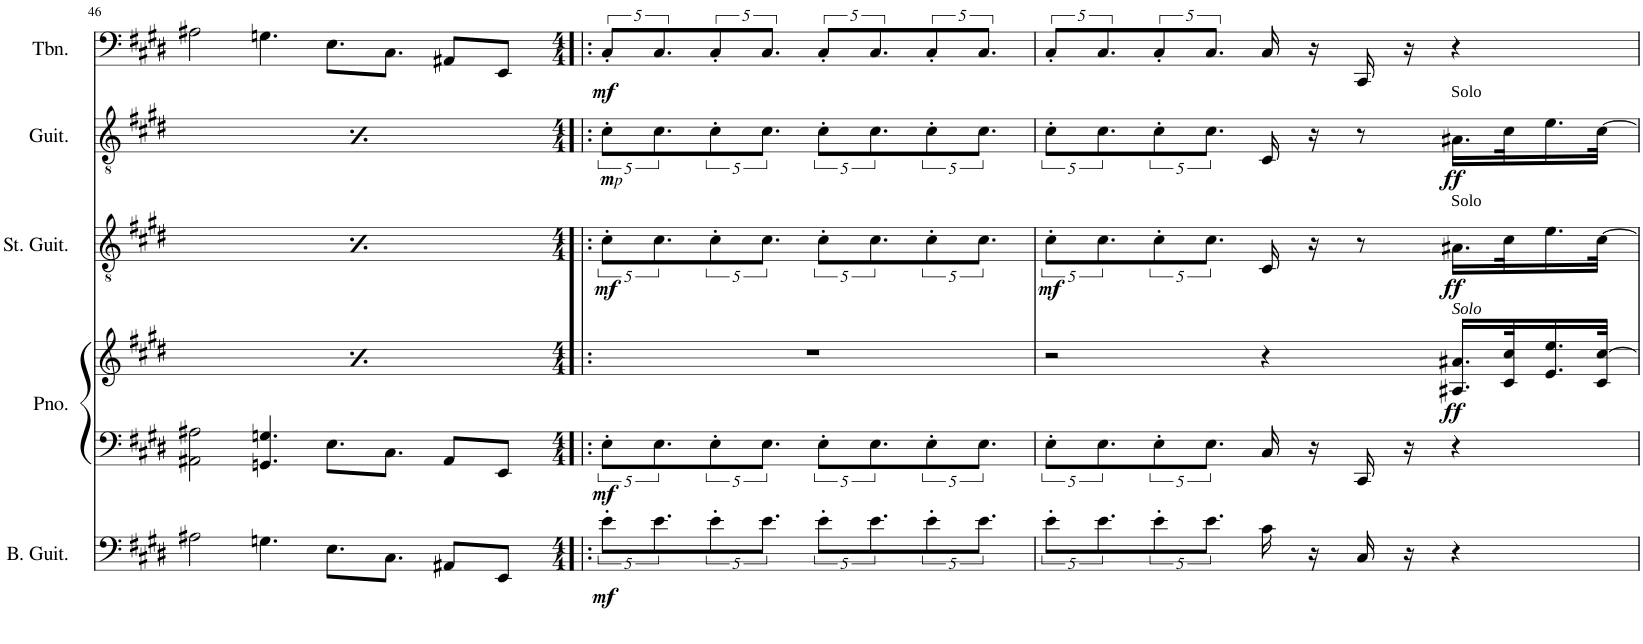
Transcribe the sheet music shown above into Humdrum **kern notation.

**kern	**dynam	**kern	**kern	**dynam	**kern	**dynam	**kern	**dynam	**kern	**dynam
*part5	*part5	*part4	*part4	*part4	*part3	*part3	*part2	*part2	*part1	*part1
*staff6	*staff6	*staff5	*staff4	*staff4/5	*staff3	*staff3	*staff2	*staff2	*staff1	*staff1
*I"Bass Guitar	*	*I"Piano	*	*	*I"Stunt Guitar	*	*I"Guitar	*	*I"Trombone	*
*I'B. Guit.	*	*I'Pno.	*	*	*I'St. Guit.	*	*I'Guit.	*	*I'Tbn.	*
!!LO:PB:g=z
*clefF4	*	*clefF4	*clefG2	*	*clefGv2	*	*clefGv2	*	*clefF4	*
*Trd7c12	*	*	*	*	*	*	*	*	*	*
*k[f#c#g#d#]	*	*k[f#c#g#d#]	*k[f#c#g#d#]	*	*k[f#c#g#d#]	*	*k[f#c#g#d#]	*	*k[f#c#g#d#]	*
*M12/8	*	*M12/8	*M12/8	*	*M12/8	*	*M12/8	*	*M12/8	*
=46	=46	=46	=46	=46	=46	=46	=46	=46	=46	=46
!	!	!	!	!	!	!	!LO:TX:a:t=6p	!	!	!
2A#X\	.	2AA#X\ 2A#X\	2r	.	16e\LL	.	16e^\LL	.	2A#X\	.
.	.	.	.	.	16d#\	.	16d#\	.	.	.
.	.	.	.	.	16c#\	.	16c#\	.	.	.
.	.	.	.	.	16B\JJ	.	16B\JJ	.	.	.
.	.	.	.	.	16A/LL	.	16A/LL	.	.	.
.	.	.	.	.	16c#/J	.	16c#/J	.	.	.
.	.	.	.	.	8G#/J	.	8G#^/J	.	.	.
4.Gn\	.	4.GGn/ 4.Gn/	16ee\LL	.	1r	.	1r	.	4.Gn\	.
.	.	.	16dd#\	.	.	.	.	.	.	.
.	.	.	16cc#\	.	.	.	.	.	.	.
.	.	.	16b\	.	.	.	.	.	.	.
.	.	.	16a\	.	.	.	.	.	.	.
.	.	.	16cc#\JJ	.	.	.	.	.	.	.
8.E\L	.	8.E\L	16g#/LL	.	.	.	.	.	8.E\L	.
.	.	.	16a/	.	.	.	.	.	.	.
.	.	.	16cc#/	.	.	.	.	.	.	.
8.C#\J	.	8.C#\J	16g#/	.	.	.	.	.	8.C#\J	.
.	.	.	16a/	.	.	.	.	.	.	.
.	.	.	16cc#/	.	.	.	.	.	.	.
*	*	*	*Xbrackettup	*	*	*	*	*	*	*
8AA#X/L	.	8AA#/L	24g#/	.	.	.	.	.	8AA#X/L	.
.	.	.	24a/	.	.	.	.	.	.	.
.	.	.	24cc#/	.	.	.	.	.	.	.
8EE/J	.	8EE/J	24g#/	.	.	.	.	.	8EE/J	.
.	.	.	24a/	.	.	.	.	.	.	.
.	.	.	24cc#/JJ	.	.	.	.	.	.	.
=47!|:	=47!|:	=47!|:	=47!|:	=47!|:	=47!|:	=47!|:	=47!|:	=47!|:	=47!|:	=47!|:
*M4/4	*	*M4/4	*M4/4	*	*M4/4	*	*M4/4	*	*M4/4	*
!	!LO:DY:b	!	!	!LO:DY:b=2	!	!LO:DY:b	!	!LO:DY:b	!	!
!	!	!	!	!	!	!	!	!LO:DY:n=1:b	!	!LO:DY:b
10e'\L	mf	10E'\L	1r	mf	10c#'\L	mf	10c#'\L	other-dynamics other-dynamics	10C#'/L	mf
10.e\	.	10.E\	.	.	10.c#\	.	10.c#\	.	10.C#/	.
10e'\	.	10E'\	.	.	10c#'\	.	10c#'\	.	10C#'/	.
10.e\J	.	10.E\J	.	.	10.c#\J	.	10.c#\J	.	10.C#/J	.
10e'\L	.	10E'\L	.	.	10c#'\L	.	10c#'\L	.	10C#'/L	.
10.e\	.	10.E\	.	.	10.c#\	.	10.c#\	.	10.C#/	.
10e'\	.	10E'\	.	.	10c#'\	.	10c#'\	.	10C#'/	.
10.e\J	.	10.E\J	.	.	10.c#\J	.	10.c#\J	.	10.C#/J	.
=48	=48	=48	=48	=48	=48	=48	=48	=48	=48	=48
!	!	!	!	!	!	!LO:DY:b	!	!	!	!
10e'\L	.	10E'\L	2r	.	10c#'\L	mf	10c#'\L	.	10C#'/L	.
10.e\	.	10.E\	.	.	10.c#\	.	10.c#\	.	10.C#/	.
10e'\	.	10E'\	.	.	10c#'\	.	10c#'\	.	10C#'/	.
10.e\J	.	10.E\J	.	.	10.c#\J	.	10.c#\J	.	10.C#/J	.
16c#\	.	16C#/	4r	.	16C#/	.	16C#/	.	16C#/	.
16r	.	16r	.	.	16r	.	16r	.	16r	.
16C#/	.	16CC#/	.	.	8r	.	8r	.	16CC#/	.
16r	.	16r	.	.	.	.	.	.	16r	.
!	!	!	!	!	!	!	!LO:TX:a:t=Solo	!	!	!
!	!	!	!	!	!LO:TX:a:t=Solo	!	!	!	!	!
!	!	!	!LO:TX:a:i:t=Solo	!	!	!	!	!	!	!
!	!	!	!	!LO:DY:b	!	!LO:DY:b	!	!LO:DY:b	!	!
4r	.	4r	16.A#X/ 16.a#X/LL	ff	16.A#X\LL	ff	16.A#X\LL	ff	4r	.
.	.	.	32c#/ 32cc#/K	.	32c#\K	.	32c#\K	.	.	.
.	.	.	16.e/ 16.ee/	.	16.e\	.	16.e\	.	.	.
.	.	.	32c#/ [32cc#/JJk	.	[32c#\JJk	.	[32c#\JJk	.	.	.
=	=	=	=	=	=	=	=	=	=	=
*-	*-	*-	*-	*-	*-	*-	*-	*-	*-	*-
